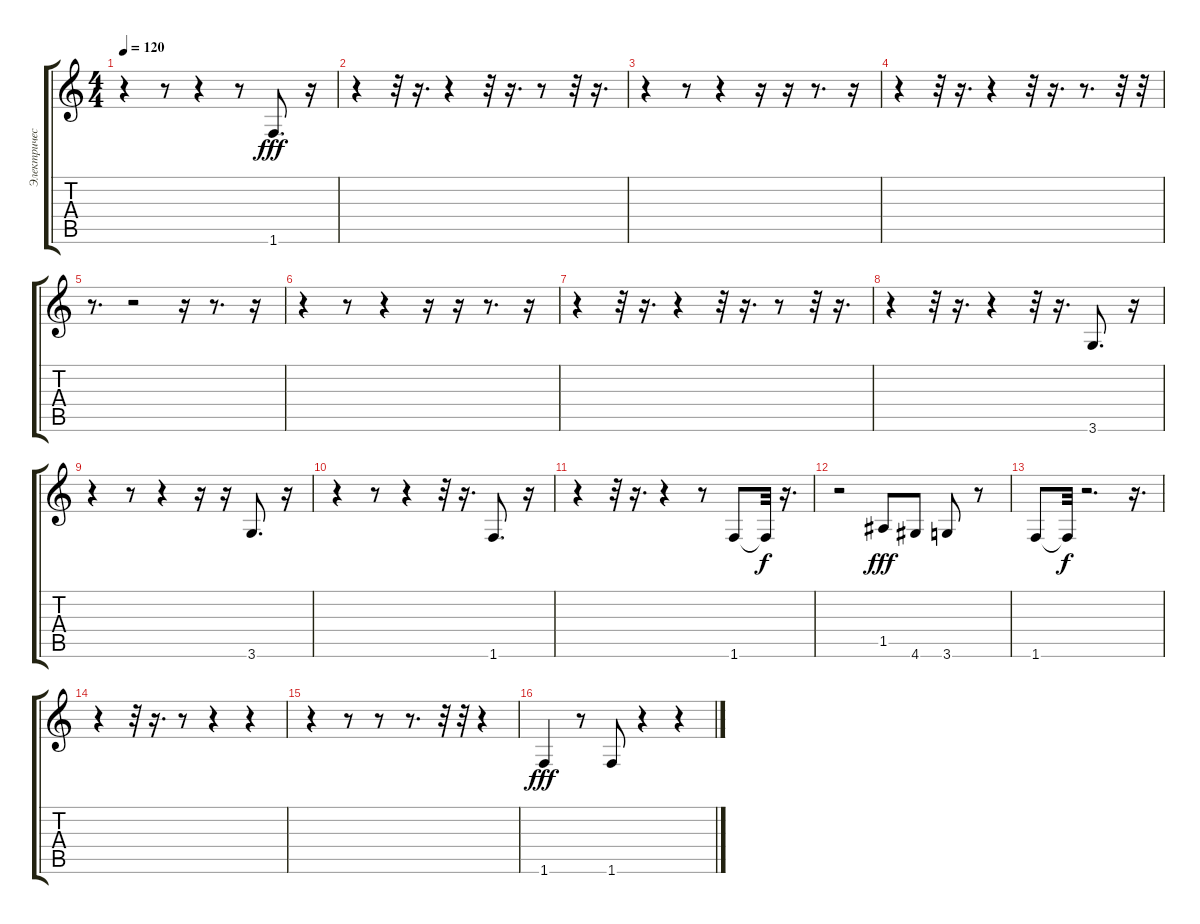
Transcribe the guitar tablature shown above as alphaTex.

\track ("Электрический Бас (пале" "Электричес") {instrument electricbassfinger}
\staff {score tabs}
\tuning (E4 B3 G3 D3 A2 E2) {hide}
\ts (4 4)
\tempo 120
\clef g2
\ks c
r.4{dy fff} r.8 r.4 r.8 1.6.8{d} r.16 |
r.4 r.32 r.16{d} r.4 r.32 r.16{d} r.8 r.32 r.16{d} |
r.4 r.8 r.4 r.16 r.16 r.8{d} r.16 |
r.4 r.32 r.16{d} r.4 r.32 r.16{d} r.8{d} r.32 r.32 |
r.8{d} r.2 r.16 r.8{d} r.16 |
r.4 r.8 r.4 r.16 r.16 r.8{d} r.16 |
r.4 r.32 r.16{d} r.4 r.32 r.16{d} r.8 r.32 r.16{d} |
r.4 r.32 r.16{d} r.4 r.32 r.16{d} 3.6.8{d} r.16 |
r.4 r.8 r.4 r.16 r.16 3.6.8{d} r.16 |
r.4 r.8 r.4 r.32 r.16{d} 1.6.8{d} r.16 |
r.4 r.32 r.16{d} r.4 r.8 1.6.8 1.6{t}.32{dy f} r.16{d} |
r.2 1.5.8{dy fff} 4.6.8 3.6.8 r.8 |
1.6.8 1.6{t}.32{dy f} r.2{d} r.16{d} |
r.4 r.32 r.16{d} r.8 r.4 r.4 |
r.4 r.8 r.8 r.8{d} r.32 r.32 r.4 |
1.6.4{dy fff} r.8 1.6.8 r.4 r.4
